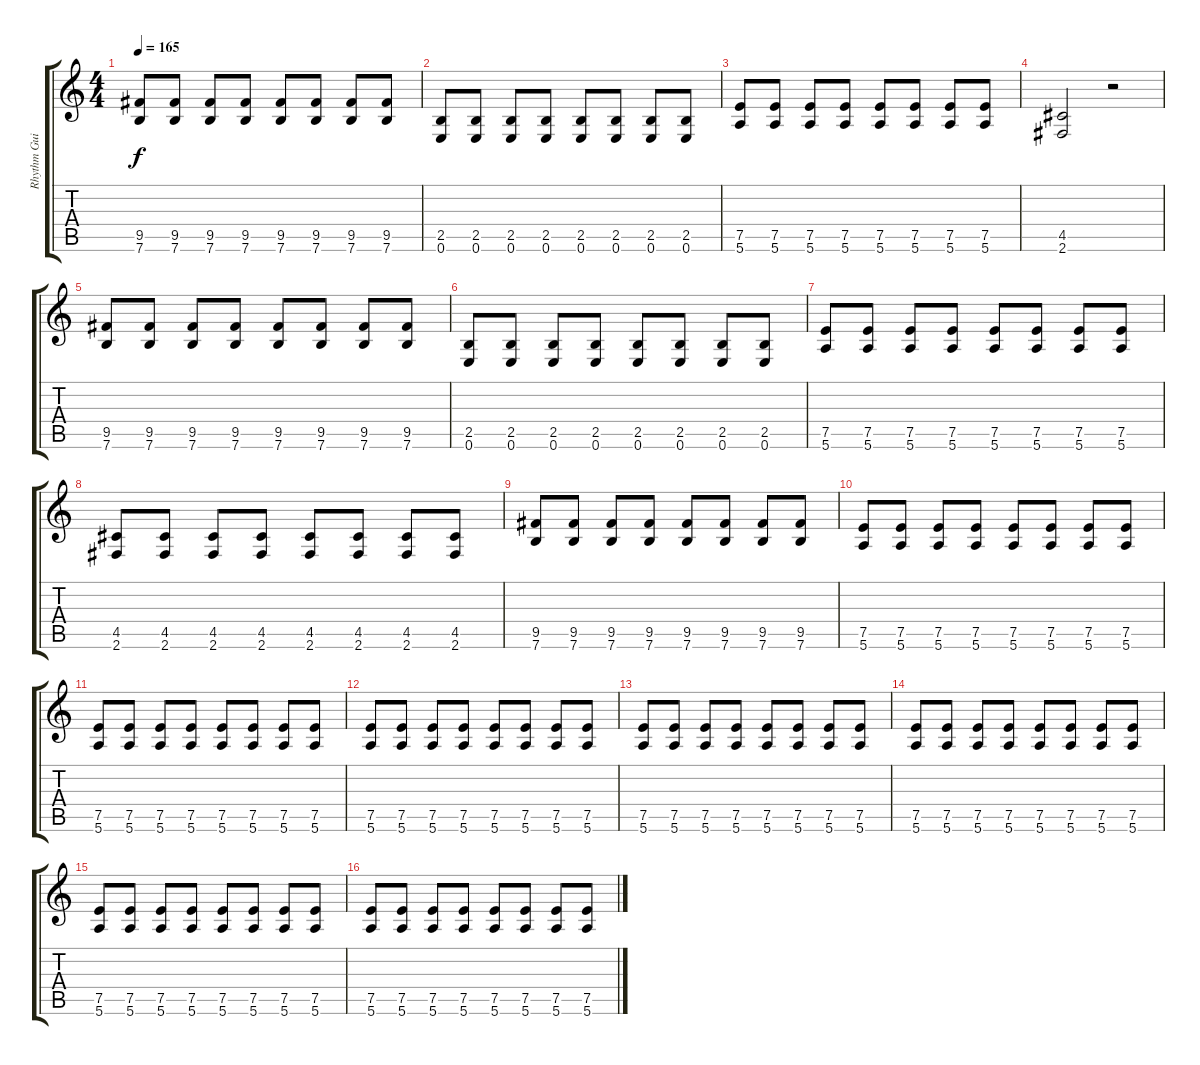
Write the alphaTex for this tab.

\track ("Rhythm Guitar" "Rhythm Gui") {instrument distortionguitar}
\staff {score tabs}
\tuning (E4 B3 G3 D3 A2 E2) {hide}
\ts (4 4)
\tempo 165
\clef g2
\ks c
(9.5 7.6).8{dy f} (9.5 7.6).8 (9.5 7.6).8 (9.5 7.6).8 (9.5 7.6).8 (9.5 7.6).8 (9.5 7.6).8 (9.5 7.6).8 |
(2.5 0.6).8 (2.5 0.6).8 (2.5 0.6).8 (2.5 0.6).8 (2.5 0.6).8 (2.5 0.6).8 (2.5 0.6).8 (2.5 0.6).8 |
(7.5 5.6).8 (7.5 5.6).8 (7.5 5.6).8 (7.5 5.6).8 (7.5 5.6).8 (7.5 5.6).8 (7.5 5.6).8 (7.5 5.6).8 |
(4.5 2.6).2 r.2 |
(9.5 7.6).8 (9.5 7.6).8 (9.5 7.6).8 (9.5 7.6).8 (9.5 7.6).8 (9.5 7.6).8 (9.5 7.6).8 (9.5 7.6).8 |
(2.5 0.6).8 (2.5 0.6).8 (2.5 0.6).8 (2.5 0.6).8 (2.5 0.6).8 (2.5 0.6).8 (2.5 0.6).8 (2.5 0.6).8 |
(7.5 5.6).8 (7.5 5.6).8 (7.5 5.6).8 (7.5 5.6).8 (7.5 5.6).8 (7.5 5.6).8 (7.5 5.6).8 (7.5 5.6).8 |
(4.5 2.6).8 (4.5 2.6).8 (4.5 2.6).8 (4.5 2.6).8 (4.5 2.6).8 (4.5 2.6).8 (4.5 2.6).8 (4.5 2.6).8 |
(9.5 7.6).8 (9.5 7.6).8 (9.5 7.6).8 (9.5 7.6).8 (9.5 7.6).8 (9.5 7.6).8 (9.5 7.6).8 (9.5 7.6).8 |
(7.5 5.6).8 (7.5 5.6).8 (7.5 5.6).8 (7.5 5.6).8 (7.5 5.6).8 (7.5 5.6).8 (7.5 5.6).8 (7.5 5.6).8 |
(7.5 5.6).8 (7.5 5.6).8 (7.5 5.6).8 (7.5 5.6).8 (7.5 5.6).8 (7.5 5.6).8 (7.5 5.6).8 (7.5 5.6).8 |
(7.5 5.6).8 (7.5 5.6).8 (7.5 5.6).8 (7.5 5.6).8 (7.5 5.6).8 (7.5 5.6).8 (7.5 5.6).8 (7.5 5.6).8 |
(7.5 5.6).8 (7.5 5.6).8 (7.5 5.6).8 (7.5 5.6).8 (7.5 5.6).8 (7.5 5.6).8 (7.5 5.6).8 (7.5 5.6).8 |
(7.5 5.6).8 (7.5 5.6).8 (7.5 5.6).8 (7.5 5.6).8 (7.5 5.6).8 (7.5 5.6).8 (7.5 5.6).8 (7.5 5.6).8 |
(7.5 5.6).8 (7.5 5.6).8 (7.5 5.6).8 (7.5 5.6).8 (7.5 5.6).8 (7.5 5.6).8 (7.5 5.6).8 (7.5 5.6).8 |
(7.5 5.6).8 (7.5 5.6).8 (7.5 5.6).8 (7.5 5.6).8 (7.5 5.6).8 (7.5 5.6).8 (7.5 5.6).8 (7.5 5.6).8
